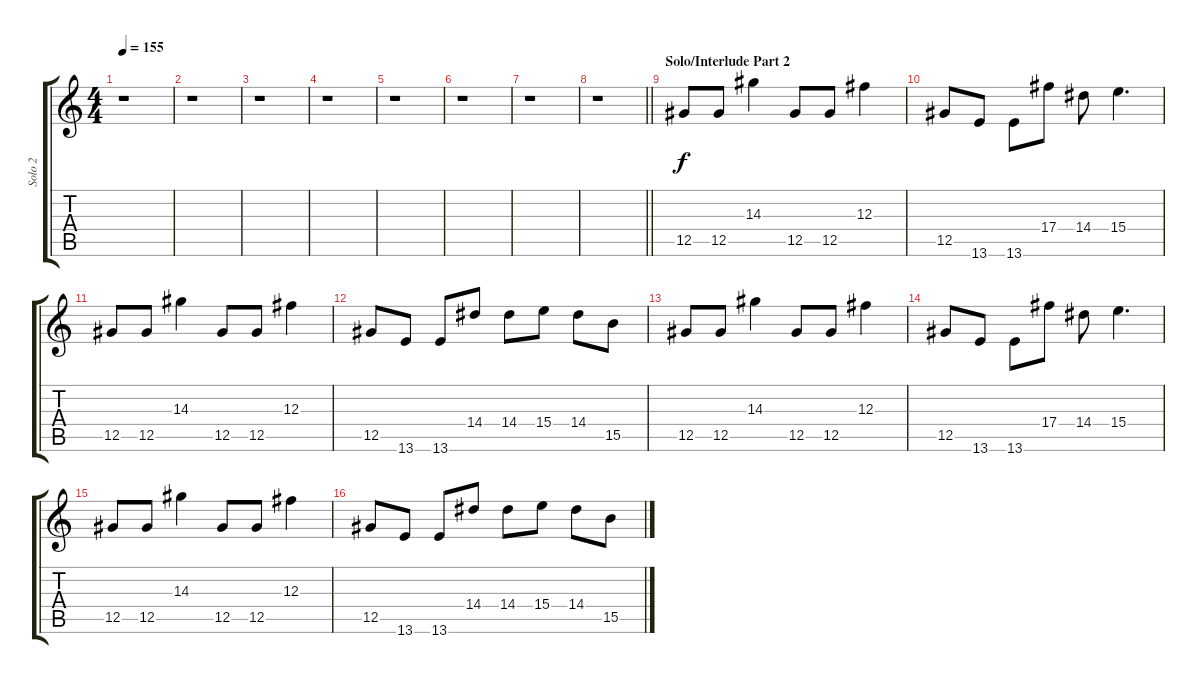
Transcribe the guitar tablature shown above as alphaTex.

\track ("Solo 2" "Solo 2") {instrument distortionguitar}
\staff {score tabs}
\tuning (Eb4 Bb3 Gb3 Db3 Ab2 Eb2) {hide}
\ts (4 4)
\tempo 155
\clef g2
\ks c
r.1{dy f} |
r.1 |
r.1 |
r.1 |
r.1 |
r.1 |
r.1 |
\barLineRight lightlight
r.1 |
\section ("" "Solo/Interlude Part 2")
12.5.8 12.5.8 14.3.4 12.5.8 12.5.8 12.3.4 |
12.5.8 13.6.8 13.6.8 17.4.8 14.4.8 15.4.4{d} |
12.5.8 12.5.8 14.3.4 12.5.8 12.5.8 12.3.4 |
12.5.8 13.6.8 13.6.8 14.4.8 14.4.8 15.4.8 14.4.8 15.5.8 |
12.5.8 12.5.8 14.3.4 12.5.8 12.5.8 12.3.4 |
12.5.8 13.6.8 13.6.8 17.4.8 14.4.8 15.4.4{d} |
12.5.8 12.5.8 14.3.4 12.5.8 12.5.8 12.3.4 |
12.5.8 13.6.8 13.6.8 14.4.8 14.4.8 15.4.8 14.4.8 15.5.8
